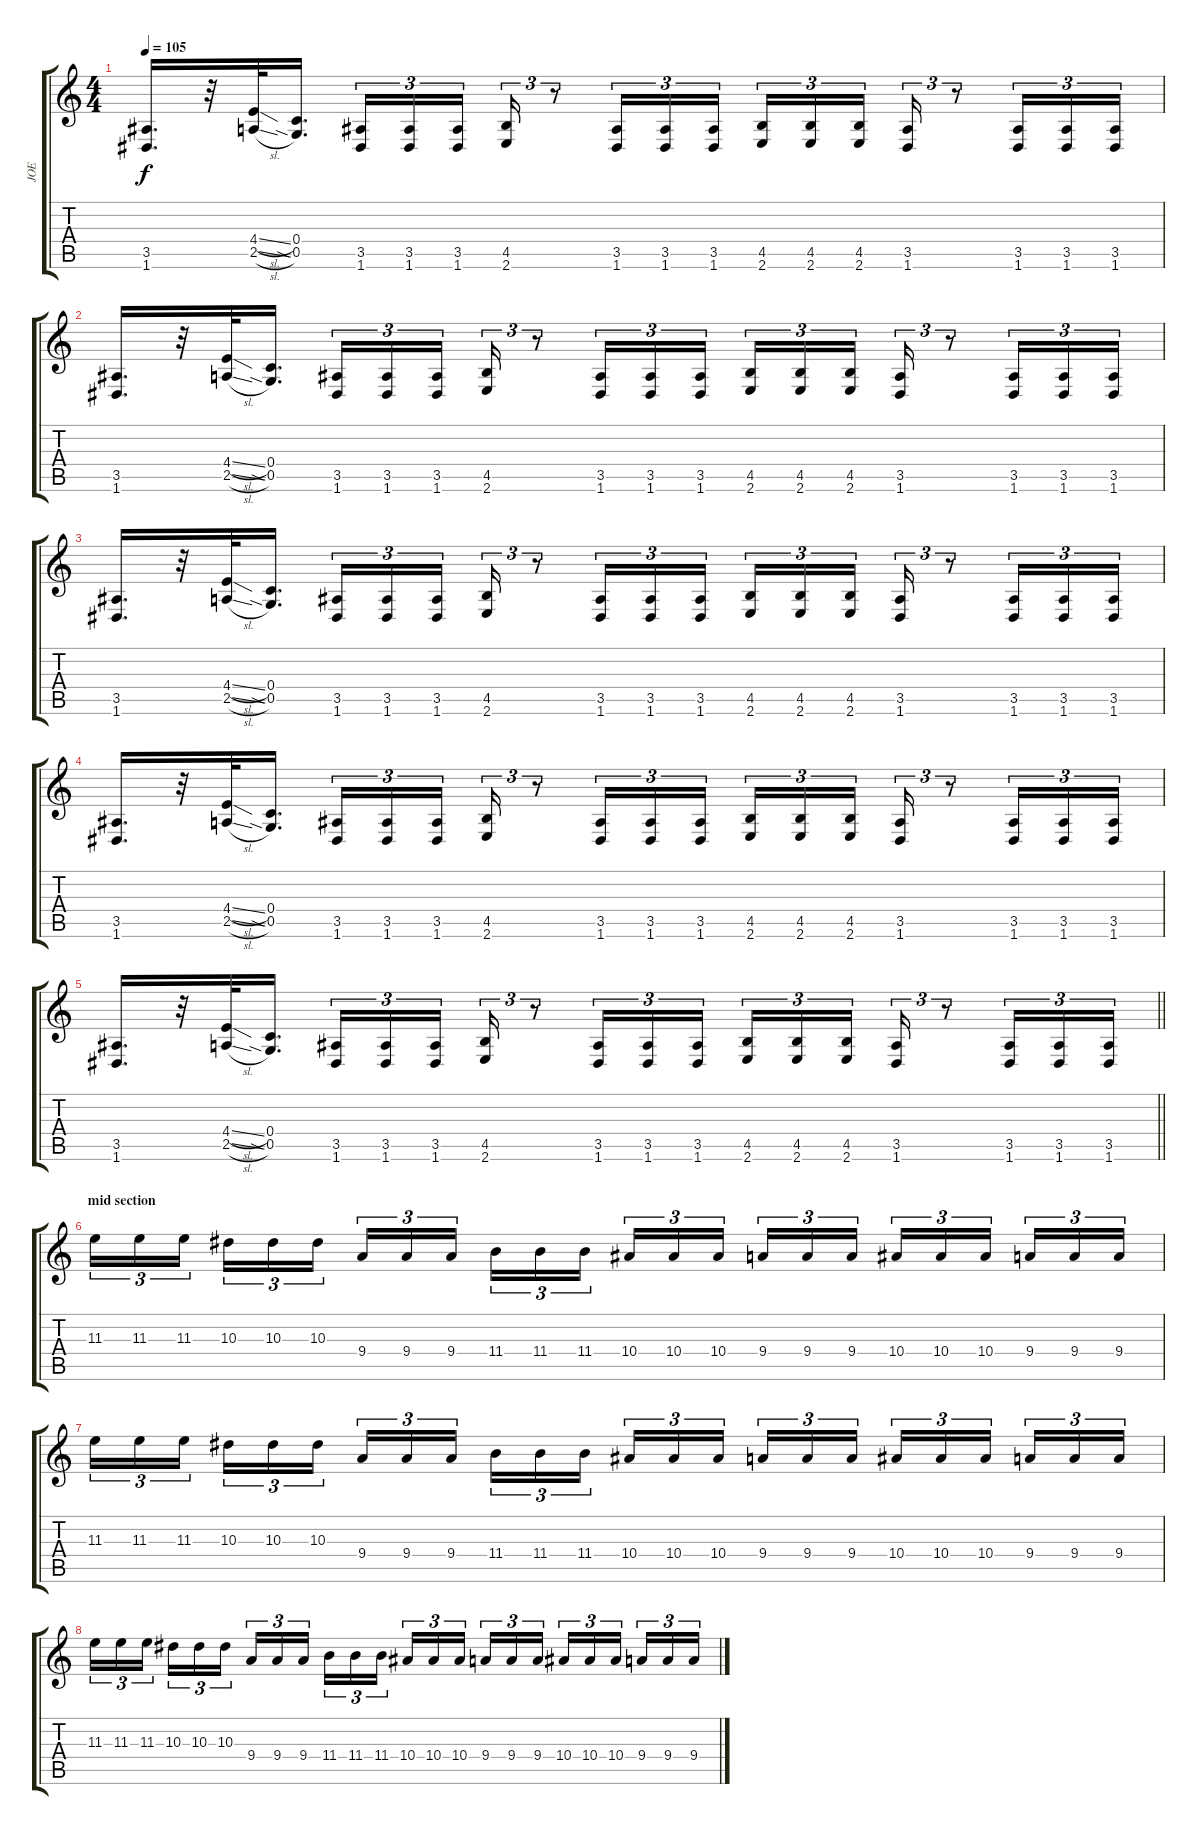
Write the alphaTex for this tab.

\track ("JOE" "JOE") {instrument overdrivenguitar}
\staff {score tabs}
\tuning (D4 A3 F3 C3 G2 D2) {hide}
\ts (4 4)
\tempo 105
\clef g2
\ks c
(3.5 1.6).16{d dy f} r.32 (4.4{sl} 2.5{sl}).32 (0.4 0.5{sia}).16{d} (3.5 1.6).16{tu (3 2)} (3.5 1.6).16{tu (3 2)} (3.5 1.6).16{tu (3 2) beam splitsecondary} (4.5 2.6).16{tu (3 2)} r.8{tu (3 2)} (3.5 1.6).16{tu (3 2)} (3.5 1.6).16{tu (3 2)} (3.5 1.6).16{tu (3 2) beam splitsecondary} (4.5 2.6).16{tu (3 2)} (4.5 2.6).16{tu (3 2)} (4.5 2.6).16{tu (3 2)} (3.5 1.6).16{tu (3 2)} r.8{tu (3 2)} (3.5 1.6).16{tu (3 2)} (3.5 1.6).16{tu (3 2)} (3.5 1.6).16{tu (3 2)} |
(3.5 1.6).16{d} r.32 (4.4{sl} 2.5{sl}).32 (0.4 0.5{sia}).16{d} (3.5 1.6).16{tu (3 2)} (3.5 1.6).16{tu (3 2)} (3.5 1.6).16{tu (3 2) beam splitsecondary} (4.5 2.6).16{tu (3 2)} r.8{tu (3 2)} (3.5 1.6).16{tu (3 2)} (3.5 1.6).16{tu (3 2)} (3.5 1.6).16{tu (3 2) beam splitsecondary} (4.5 2.6).16{tu (3 2)} (4.5 2.6).16{tu (3 2)} (4.5 2.6).16{tu (3 2)} (3.5 1.6).16{tu (3 2)} r.8{tu (3 2)} (3.5 1.6).16{tu (3 2)} (3.5 1.6).16{tu (3 2)} (3.5 1.6).16{tu (3 2)} |
(3.5 1.6).16{d} r.32 (4.4{sl} 2.5{sl}).32 (0.4 0.5{sia}).16{d} (3.5 1.6).16{tu (3 2)} (3.5 1.6).16{tu (3 2)} (3.5 1.6).16{tu (3 2) beam splitsecondary} (4.5 2.6).16{tu (3 2)} r.8{tu (3 2)} (3.5 1.6).16{tu (3 2)} (3.5 1.6).16{tu (3 2)} (3.5 1.6).16{tu (3 2) beam splitsecondary} (4.5 2.6).16{tu (3 2)} (4.5 2.6).16{tu (3 2)} (4.5 2.6).16{tu (3 2)} (3.5 1.6).16{tu (3 2)} r.8{tu (3 2)} (3.5 1.6).16{tu (3 2)} (3.5 1.6).16{tu (3 2)} (3.5 1.6).16{tu (3 2)} |
(3.5 1.6).16{d} r.32 (4.4{sl} 2.5{sl}).32 (0.4 0.5{sia}).16{d} (3.5 1.6).16{tu (3 2)} (3.5 1.6).16{tu (3 2)} (3.5 1.6).16{tu (3 2) beam splitsecondary} (4.5 2.6).16{tu (3 2)} r.8{tu (3 2)} (3.5 1.6).16{tu (3 2)} (3.5 1.6).16{tu (3 2)} (3.5 1.6).16{tu (3 2) beam splitsecondary} (4.5 2.6).16{tu (3 2)} (4.5 2.6).16{tu (3 2)} (4.5 2.6).16{tu (3 2)} (3.5 1.6).16{tu (3 2)} r.8{tu (3 2)} (3.5 1.6).16{tu (3 2)} (3.5 1.6).16{tu (3 2)} (3.5 1.6).16{tu (3 2)} |
\barLineRight lightlight
(3.5 1.6).16{d} r.32 (4.4{sl} 2.5{sl}).32 (0.4 0.5{sia}).16{d} (3.5 1.6).16{tu (3 2)} (3.5 1.6).16{tu (3 2)} (3.5 1.6).16{tu (3 2) beam splitsecondary} (4.5 2.6).16{tu (3 2)} r.8{tu (3 2)} (3.5 1.6).16{tu (3 2)} (3.5 1.6).16{tu (3 2)} (3.5 1.6).16{tu (3 2) beam splitsecondary} (4.5 2.6).16{tu (3 2)} (4.5 2.6).16{tu (3 2)} (4.5 2.6).16{tu (3 2)} (3.5 1.6).16{tu (3 2)} r.8{tu (3 2)} (3.5 1.6).16{tu (3 2)} (3.5 1.6).16{tu (3 2)} (3.5 1.6).16{tu (3 2)} |
\section ("" "mid section")
11.3.16{tu (3 2)} 11.3.16{tu (3 2)} 11.3.16{tu (3 2) beam splitsecondary} 10.3.16{tu (3 2)} 10.3.16{tu (3 2)} 10.3.16{tu (3 2)} 9.4.16{tu (3 2)} 9.4.16{tu (3 2)} 9.4.16{tu (3 2) beam splitsecondary} 11.4.16{tu (3 2)} 11.4.16{tu (3 2)} 11.4.16{tu (3 2)} 10.4.16{tu (3 2)} 10.4.16{tu (3 2)} 10.4.16{tu (3 2) beam splitsecondary} 9.4.16{tu (3 2)} 9.4.16{tu (3 2)} 9.4.16{tu (3 2)} 10.4.16{tu (3 2)} 10.4.16{tu (3 2)} 10.4.16{tu (3 2) beam splitsecondary} 9.4.16{tu (3 2)} 9.4.16{tu (3 2)} 9.4.16{tu (3 2)} |
11.3.16{tu (3 2)} 11.3.16{tu (3 2)} 11.3.16{tu (3 2) beam splitsecondary} 10.3.16{tu (3 2)} 10.3.16{tu (3 2)} 10.3.16{tu (3 2)} 9.4.16{tu (3 2)} 9.4.16{tu (3 2)} 9.4.16{tu (3 2) beam splitsecondary} 11.4.16{tu (3 2)} 11.4.16{tu (3 2)} 11.4.16{tu (3 2)} 10.4.16{tu (3 2)} 10.4.16{tu (3 2)} 10.4.16{tu (3 2) beam splitsecondary} 9.4.16{tu (3 2)} 9.4.16{tu (3 2)} 9.4.16{tu (3 2)} 10.4.16{tu (3 2)} 10.4.16{tu (3 2)} 10.4.16{tu (3 2) beam splitsecondary} 9.4.16{tu (3 2)} 9.4.16{tu (3 2)} 9.4.16{tu (3 2)} |
11.3.16{tu (3 2)} 11.3.16{tu (3 2)} 11.3.16{tu (3 2) beam splitsecondary} 10.3.16{tu (3 2)} 10.3.16{tu (3 2)} 10.3.16{tu (3 2)} 9.4.16{tu (3 2)} 9.4.16{tu (3 2)} 9.4.16{tu (3 2) beam splitsecondary} 11.4.16{tu (3 2)} 11.4.16{tu (3 2)} 11.4.16{tu (3 2)} 10.4.16{tu (3 2)} 10.4.16{tu (3 2)} 10.4.16{tu (3 2) beam splitsecondary} 9.4.16{tu (3 2)} 9.4.16{tu (3 2)} 9.4.16{tu (3 2)} 10.4.16{tu (3 2)} 10.4.16{tu (3 2)} 10.4.16{tu (3 2) beam splitsecondary} 9.4.16{tu (3 2)} 9.4.16{tu (3 2)} 9.4.16{tu (3 2)}
